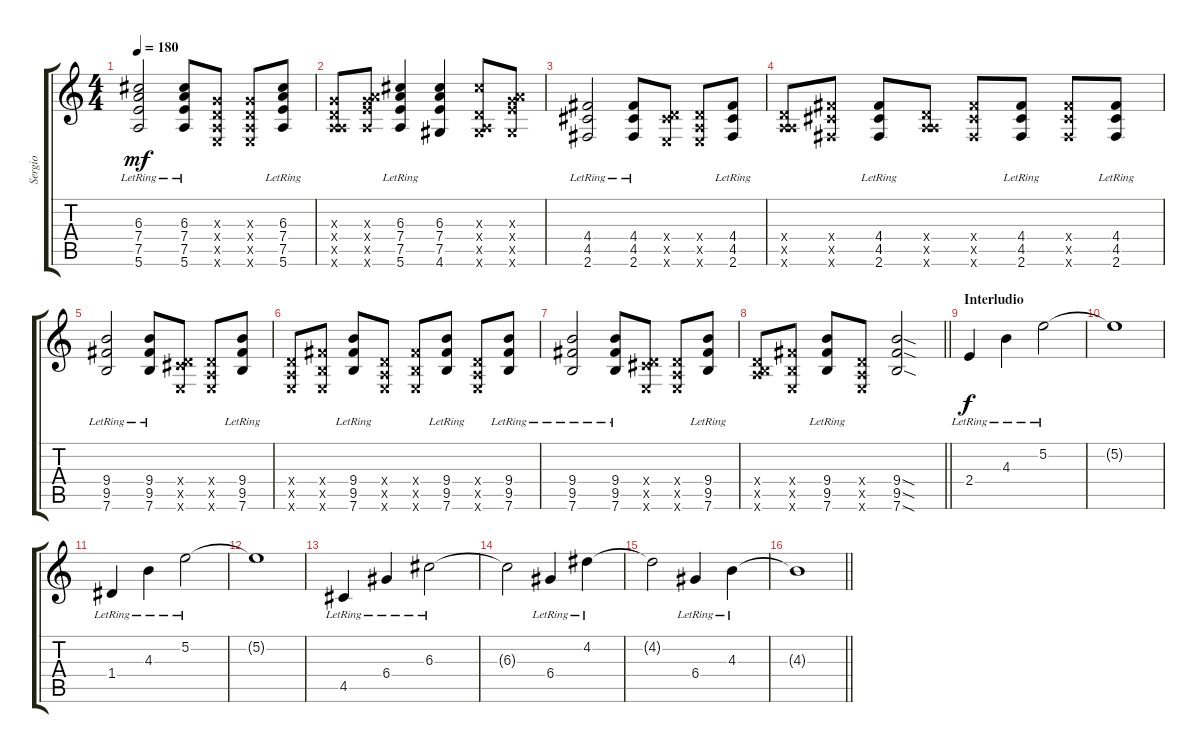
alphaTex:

\track ("Sergio" "Sergio") {instrument acousticguitarsteel}
\staff {score tabs}
\tuning (E4 B3 G3 D3 A2 E2) {hide}
\ts (4 4)
\tempo 180
\clef g2
\ks c
(6.3 7.4{lr} 7.5{lr} 5.6{lr}).2{dy mf} (6.3 7.4{lr} 7.5{lr} 5.6{lr}).8 (0.3{x} 0.4{x} 0.5{x} 0.6{x}).8 (0.3{x} 0.4{x} 0.5{x} 0.6{x}).8 (6.3 7.4{lr} 7.5{lr} 5.6{lr}).8 |
(0.3{x} 0.4{x} 0.5{x} 5.6{x}).8 (0.3{x} 7.4{x} 7.5{x} 5.6{x}).8 (6.3 7.4{lr} 7.5{lr} 5.6{lr}).4 (6.3 7.4 7.5 4.6).4 (6.3{x} 0.4{x} 0.5{x} 4.6{x}).8 (0.3{x} 7.4{x} 7.5{x} 4.6{x}).8 |
(4.4{lr} 4.5{lr} 2.6{lr}).2 (4.4{lr} 4.5{lr} 2.6{lr}).8 (0.4{x} 4.5{x} 0.6{x}).8 (0.4{x} 0.5{x} 0.6{x}).8 (4.4{lr} 4.5{lr} 2.6{lr}).8 |
(0.4{x} 0.5{x} 5.6{x}).8 (4.4{x} 4.5{x} 2.6{x}).8 (4.4{lr} 4.5{lr} 2.6{lr}).8 (0.4{x} 0.5{x} 5.6{x}).8 (4.4{x} 4.5{x} 2.6{x}).8 (4.4{lr} 4.5{lr} 2.6{lr}).8 (4.4{x} 4.5{x} 2.6{x}).8 (4.4{lr} 4.5{lr} 2.6{lr}).8 |
(9.4{lr} 9.5{lr} 7.6).2 (9.4{lr} 9.5{lr} 7.6).8 (0.4{x} 4.5{x} 0.6{x}).8 (0.4{x} 0.5{x} 0.6{x}).8 (9.4{lr} 9.5{lr} 7.6).8 |
(0.4{x} 0.5{x} 0.6{x}).8 (4.4{x} 2.5{x} 0.6{x}).8 (9.4{lr} 9.5{lr} 7.6).8 (0.4{x} 0.5{x} 0.6{x}).8 (4.4{x} 2.5{x} 0.6{x}).8 (9.4{lr} 9.5{lr} 7.6).8 (0.4{x} 0.5{x} 0.6{x}).8 (9.4{lr} 9.5{lr} 7.6).8 |
(9.4{lr} 9.5{lr} 7.6).2 (9.4{lr} 9.5{lr} 7.6).8 (0.4{x} 4.5{x} 0.6{x}).8 (0.4{x} 0.5{x} 0.6{x}).8 (9.4{lr} 9.5{lr} 7.6).8 |
\barLineRight lightlight
(0.4{x} 0.5{x} 7.6{x}).8 (4.4{x} 2.5{x} 0.6{x}).8 (9.4{lr} 9.5{lr} 7.6).8 (0.4{x} 0.5{x} 0.6{x}).8 (9.4{sod} 9.5{sod} 7.6{sod}).2 |
\section ("" "Interludio")
2.4{lr}.4{dy f} 4.3{lr}.4 5.2{lr}.2 |
5.2{t}.1 |
1.4{lr}.4 4.3{lr}.4 5.2{lr}.2 |
5.2{t}.1 |
4.5{lr}.4 6.4{lr}.4 6.3{lr}.2 |
6.3{t}.2 6.4{lr}.4 4.2{lr}.4 |
4.2{t}.2 6.4{lr}.4 4.3{lr}.4 |
\barLineRight lightlight
4.3{t}.1
